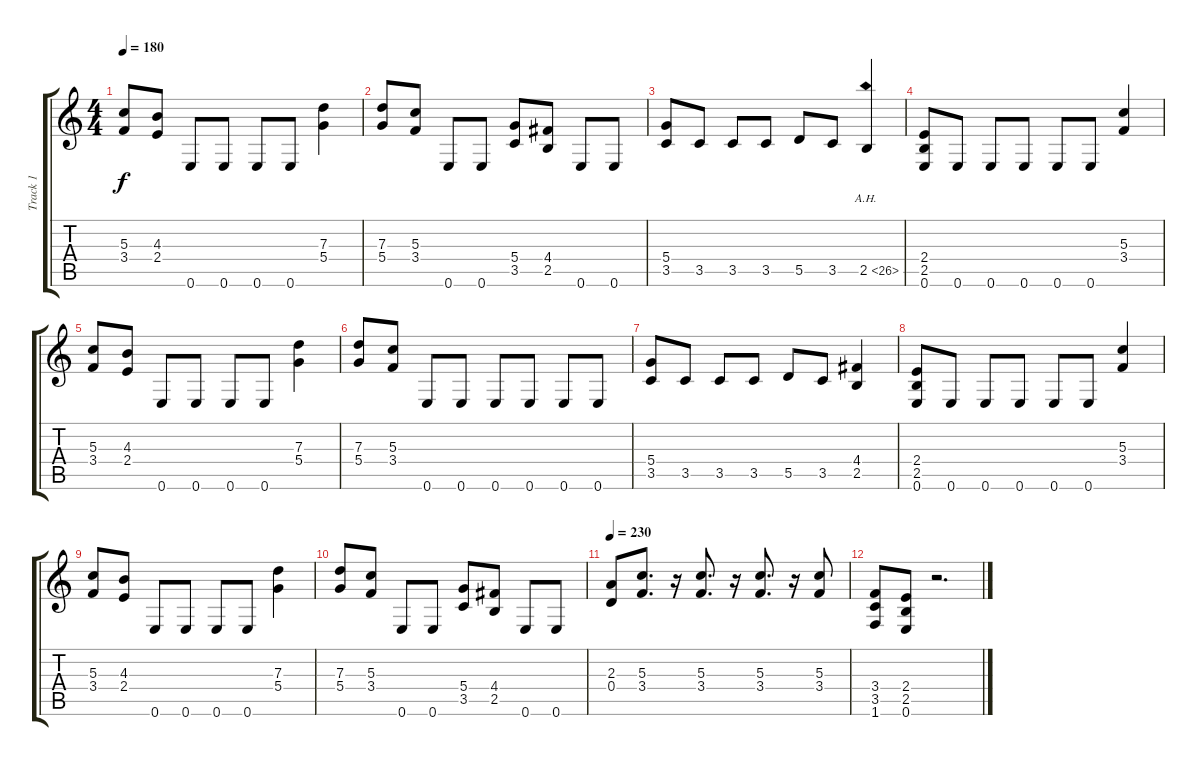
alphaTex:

\track ("Track 1" "Track 1") {instrument distortionguitar}
\staff {score tabs}
\tuning (E4 B3 G3 D3 A2 E2) {hide}
\ts (4 4)
\tempo 180
\clef g2
\ks c
(5.3 3.4).8{dy f} (4.3 2.4).8 0.6.8 0.6.8 0.6.8 0.6.8 (7.3 5.4).4 |
(7.3 5.4).8 (5.3 3.4).8 0.6.8 0.6.8 (5.4 3.5).8 (4.4 2.5).8 0.6.8 0.6.8 |
(5.4 3.5).8 3.5.8 3.5.8 3.5.8 5.5.8 3.5.8 2.5{ah 24}.4 |
(2.4 2.5 0.6).8 0.6.8 0.6.8 0.6.8 0.6.8 0.6.8 (5.3 3.4).4 |
(5.3 3.4).8 (4.3 2.4).8 0.6.8 0.6.8 0.6.8 0.6.8 (7.3 5.4).4 |
(7.3 5.4).8 (5.3 3.4).8 0.6.8 0.6.8 0.6.8 0.6.8 0.6.8 0.6.8 |
(5.4 3.5).8 3.5.8 3.5.8 3.5.8 5.5.8 3.5.8 (4.4 2.5).4 |
(2.4 2.5 0.6).8 0.6.8 0.6.8 0.6.8 0.6.8 0.6.8 (5.3 3.4).4 |
(5.3 3.4).8 (4.3 2.4).8 0.6.8 0.6.8 0.6.8 0.6.8 (7.3 5.4).4 |
(7.3 5.4).8 (5.3 3.4).8 0.6.8 0.6.8 (5.4 3.5).8 (4.4 2.5).8 0.6.8 0.6.8 |
\tempo 230
(2.3 0.4).8 (5.3 3.4).8{d} r.16 (5.3 3.4).8{d} r.16 (5.3 3.4).8{d} r.16 (5.3 3.4).8 |
(3.4 3.5 1.6).8 (2.4 2.5 0.6).8 r.2{d}
